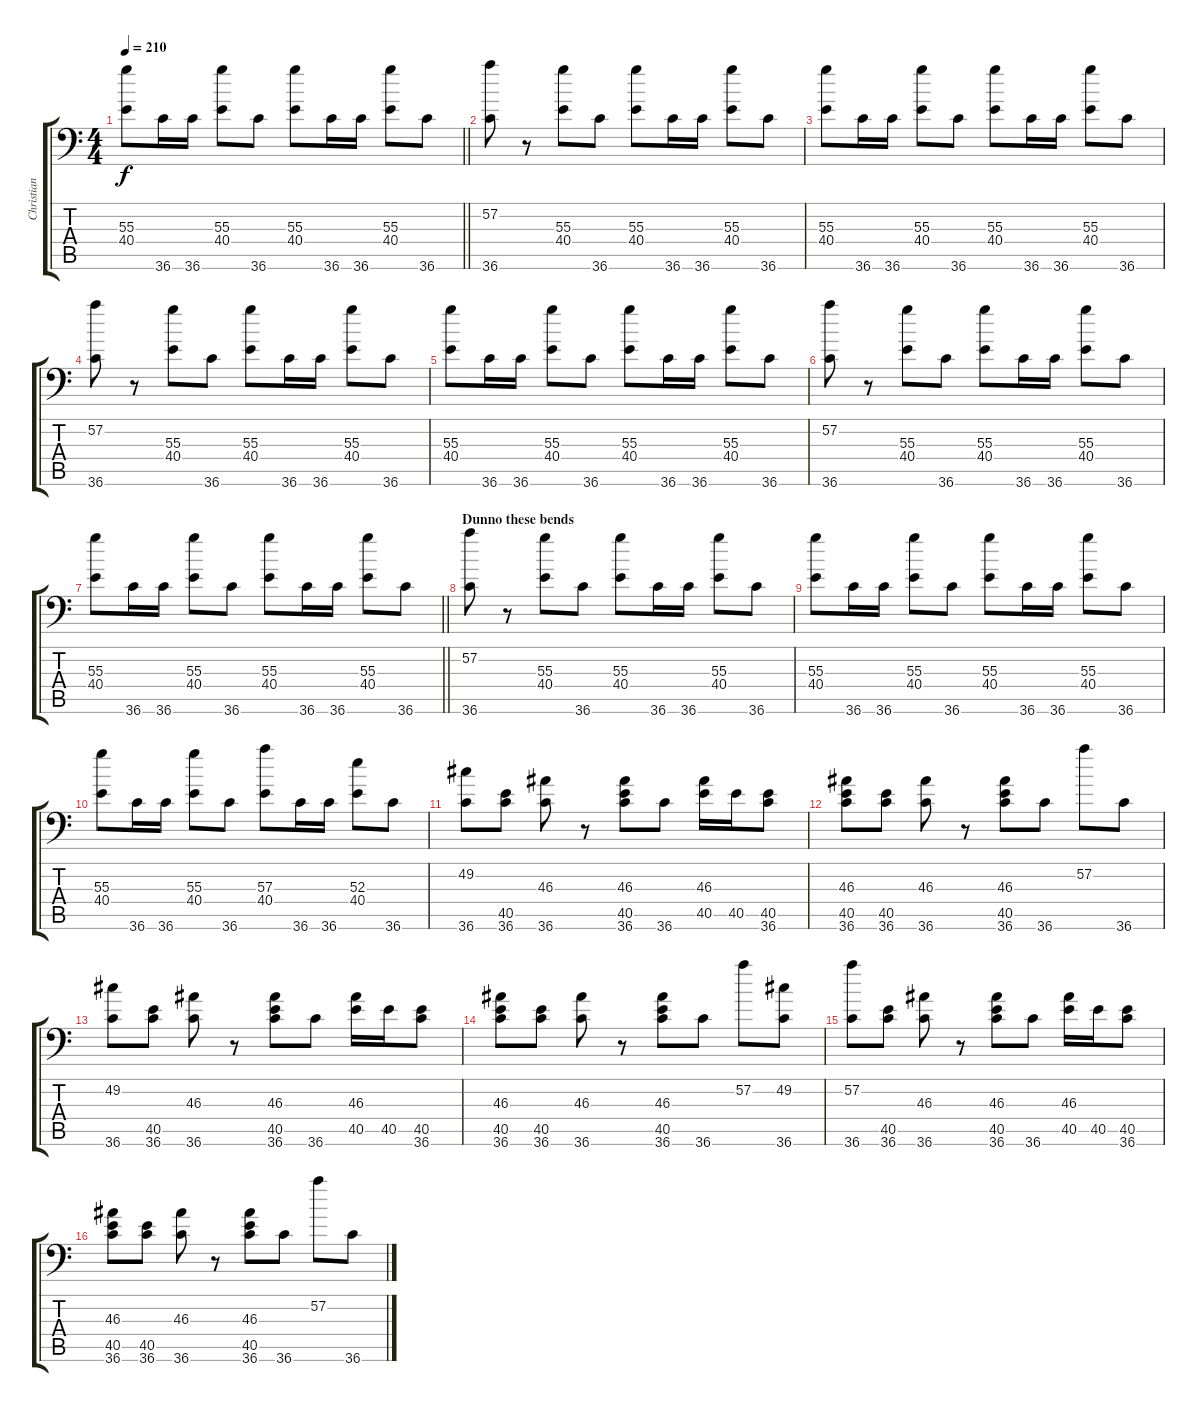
\track ("Christian \"CC\" Coma" "Christian ") {instrument acousticgrandpiano}
\staff {score tabs}
\tuning (C-1 C-1 C-1 C-1 C-1 C-1) {hide}
\ts (4 4)
\tempo 210
\clef f4
\barLineRight lightlight
\ks c
(55.3 40.4).8{dy f} 36.6.16 36.6.16 (55.3 40.4).8 36.6.8 (55.3 40.4).8 36.6.16 36.6.16 (55.3 40.4).8 36.6.8 |
\section ("" "")
(57.2 36.6).8 r.8 (55.3 40.4).8 36.6.8 (55.3 40.4).8 36.6.16 36.6.16 (55.3 40.4).8 36.6.8 |
(55.3 40.4).8 36.6.16 36.6.16 (55.3 40.4).8 36.6.8 (55.3 40.4).8 36.6.16 36.6.16 (55.3 40.4).8 36.6.8 |
(57.2 36.6).8 r.8 (55.3 40.4).8 36.6.8 (55.3 40.4).8 36.6.16 36.6.16 (55.3 40.4).8 36.6.8 |
(55.3 40.4).8 36.6.16 36.6.16 (55.3 40.4).8 36.6.8 (55.3 40.4).8 36.6.16 36.6.16 (55.3 40.4).8 36.6.8 |
(57.2 36.6).8 r.8 (55.3 40.4).8 36.6.8 (55.3 40.4).8 36.6.16 36.6.16 (55.3 40.4).8 36.6.8 |
\barLineRight lightlight
(55.3 40.4).8 36.6.16 36.6.16 (55.3 40.4).8 36.6.8 (55.3 40.4).8 36.6.16 36.6.16 (55.3 40.4).8 36.6.8 |
\section ("" "Dunno these bends ")
(57.2 36.6).8 r.8 (55.3 40.4).8 36.6.8 (55.3 40.4).8 36.6.16 36.6.16 (55.3 40.4).8 36.6.8 |
(55.3 40.4).8 36.6.16 36.6.16 (55.3 40.4).8 36.6.8 (55.3 40.4).8 36.6.16 36.6.16 (55.3 40.4).8 36.6.8 |
(55.3 40.4).8 36.6.16 36.6.16 (55.3 40.4).8 36.6.8 (57.3 40.4).8 36.6.16 36.6.16 (52.3 40.4).8 36.6.8 |
(49.2 36.6).8 (40.5 36.6).8 (46.3 36.6).8 r.8 (46.3 40.5 36.6).8 36.6.8 (46.3 40.5).16 40.5.16 (40.5 36.6).8 |
(46.3 40.5 36.6).8 (40.5 36.6).8 (46.3 36.6).8 r.8 (46.3 40.5 36.6).8 36.6.8 57.2.8 36.6.8 |
(49.2 36.6).8 (40.5 36.6).8 (46.3 36.6).8 r.8 (46.3 40.5 36.6).8 36.6.8 (46.3 40.5).16 40.5.16 (40.5 36.6).8 |
(46.3 40.5 36.6).8 (40.5 36.6).8 (46.3 36.6).8 r.8 (46.3 40.5 36.6).8 36.6.8 57.2.8 (49.2 36.6).8 |
(57.2 36.6).8 (40.5 36.6).8 (46.3 36.6).8 r.8 (46.3 40.5 36.6).8 36.6.8 (46.3 40.5).16 40.5.16 (40.5 36.6).8 |
(46.3 40.5 36.6).8 (40.5 36.6).8 (46.3 36.6).8 r.8 (46.3 40.5 36.6).8 36.6.8 57.2.8 36.6.8
